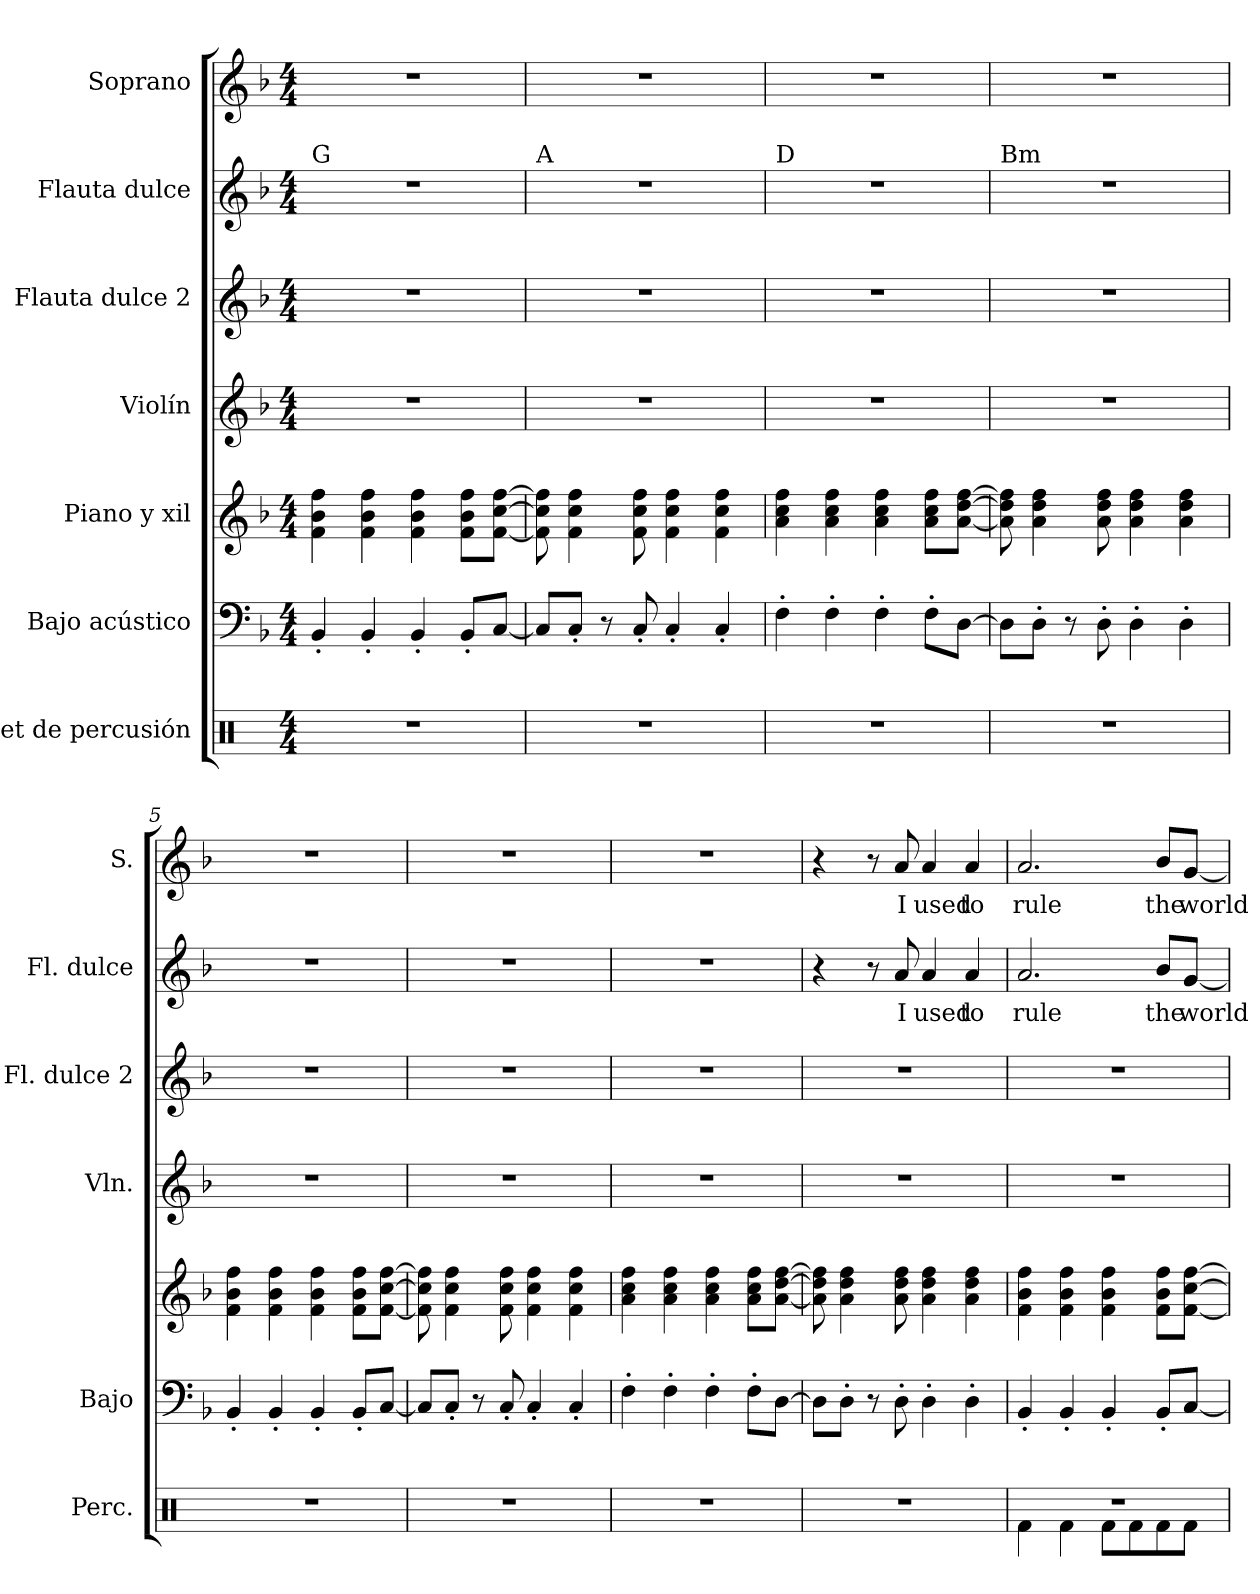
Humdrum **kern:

**kern	**kern	**kern	**kern	**kern	**kern	**text	**kern	**text
*part7	*part6	*part5	*part4	*part3	*part2	*part2	*part1	*part1
*staff7	*staff6	*staff5	*staff4	*staff3	*staff2	*staff2	*staff1	*staff1
*I"Set de percusión	*I"Bajo acústico	*I"Piano y xil	*I"Violín	*I"Flauta dulce 2	*I"Flauta dulce	*	*I"Soprano	*
*I'Perc.	*I'Bajo	*	*I'Vln.	*I'Fl. dulce 2	*I'Fl. dulce	*	*I'S.	*
*clefX	*clefF4	*clefG2	*clefG2	*clefG2	*clefG2	*	*clefG2	*
*k[]	*k[b-]	*k[b-]	*k[b-]	*k[b-]	*k[b-]	*	*k[b-]	*
*M4/4	*M4/4	*M4/4	*M4/4	*M4/4	*M4/4	*	*M4/4	*
*MM140	*MM140	*MM140	*MM140	*MM140	*MM140	*	*MM140	*
=1	=1	=1	=1	=1	=1	=1	=1	=1
!	!	!	!	!	!LO:TX:a:t=G	!	!	!
1r	4BB-'/	4f\ 4b-\ 4ff\	1r	1r	1r	.	1r	.
.	4BB-'/	4f\ 4b-\ 4ff\	.	.	.	.	.	.
.	4BB-'/	4f\ 4b-\ 4ff\	.	.	.	.	.	.
.	8BB-'/L	8f\ 8b-\ 8ff\L	.	.	.	.	.	.
.	[8C/J	[8f\ [8cc\ [8ff\J	.	.	.	.	.	.
=2	=2	=2	=2	=2	=2	=2	=2	=2
!	!	!	!	!	!LO:TX:a:t=A	!	!	!
1r	8C/L]	8f\] 8cc\] 8ff\]	1r	1r	1r	.	1r	.
.	8C'/J	4f\ 4cc\ 4ff\	.	.	.	.	.	.
.	8r	.	.	.	.	.	.	.
.	8C'/	8f\ 8cc\ 8ff\	.	.	.	.	.	.
.	4C'/	4f\ 4cc\ 4ff\	.	.	.	.	.	.
.	4C'/	4f\ 4cc\ 4ff\	.	.	.	.	.	.
=3	=3	=3	=3	=3	=3	=3	=3	=3
!	!	!	!	!	!LO:TX:a:t=D	!	!	!
1r	4F'\	4a\ 4cc\ 4ff\	1r	1r	1r	.	1r	.
.	4F'\	4a\ 4cc\ 4ff\	.	.	.	.	.	.
.	4F'\	4a\ 4cc\ 4ff\	.	.	.	.	.	.
.	8F'\L	8a\ 8cc\ 8ff\L	.	.	.	.	.	.
.	[8D\J	[8a\ [8dd\ [8ff\J	.	.	.	.	.	.
=4	=4	=4	=4	=4	=4	=4	=4	=4
!	!	!	!	!	!LO:TX:a:t=Bm	!	!	!
1r	8D\L]	8a\] 8dd\] 8ff\]	1r	1r	1r	.	1r	.
.	8D'\J	4a\ 4dd\ 4ff\	.	.	.	.	.	.
.	8r	.	.	.	.	.	.	.
.	8D'\	8a\ 8dd\ 8ff\	.	.	.	.	.	.
.	4D'\	4a\ 4dd\ 4ff\	.	.	.	.	.	.
.	4D'\	4a\ 4dd\ 4ff\	.	.	.	.	.	.
=5	=5	=5	=5	=5	=5	=5	=5	=5
1r	4BB-'/	4f\ 4b-\ 4ff\	1r	1r	1r	.	1r	.
.	4BB-'/	4f\ 4b-\ 4ff\	.	.	.	.	.	.
.	4BB-'/	4f\ 4b-\ 4ff\	.	.	.	.	.	.
.	8BB-'/L	8f\ 8b-\ 8ff\L	.	.	.	.	.	.
.	[8C/J	[8f\ [8cc\ [8ff\J	.	.	.	.	.	.
=6	=6	=6	=6	=6	=6	=6	=6	=6
1r	8C/L]	8f\] 8cc\] 8ff\]	1r	1r	1r	.	1r	.
.	8C'/J	4f\ 4cc\ 4ff\	.	.	.	.	.	.
.	8r	.	.	.	.	.	.	.
.	8C'/	8f\ 8cc\ 8ff\	.	.	.	.	.	.
.	4C'/	4f\ 4cc\ 4ff\	.	.	.	.	.	.
.	4C'/	4f\ 4cc\ 4ff\	.	.	.	.	.	.
=7	=7	=7	=7	=7	=7	=7	=7	=7
1r	4F'\	4a\ 4cc\ 4ff\	1r	1r	1r	.	1r	.
.	4F'\	4a\ 4cc\ 4ff\	.	.	.	.	.	.
.	4F'\	4a\ 4cc\ 4ff\	.	.	.	.	.	.
.	8F'\L	8a\ 8cc\ 8ff\L	.	.	.	.	.	.
.	[8D\J	[8a\ [8dd\ [8ff\J	.	.	.	.	.	.
!!LO:LB:g=z
=8	=8	=8	=8	=8	=8	=8	=8	=8
1r	8D\L]	8a\] 8dd\] 8ff\]	1r	1r	4r	.	4r	.
.	8D'\J	4a\ 4dd\ 4ff\	.	.	.	.	.	.
.	8r	.	.	.	8r	.	8r	.
!	!	!	!	!	!	!LO:LY:b	!	!LO:LY:b
.	8D'\	8a\ 8dd\ 8ff\	.	.	8a/	I	8a/	I
!	!	!	!	!	!	!LO:LY:b	!	!LO:LY:b
.	4D'\	4a\ 4dd\ 4ff\	.	.	4a/	used	4a/	used
!	!	!	!	!	!	!LO:LY:b	!	!LO:LY:b
.	4D'\	4a\ 4dd\ 4ff\	.	.	4a/	to	4a/	to
=9	=9	=9	=9	=9	=9	=9	=9	=9
*^	*	*	*	*	*	*	*	*
!	!	!	!	!	!	!	!LO:LY:b	!	!LO:LY:b
1r	4Rf\	4BB-'/	4f\ 4b-\ 4ff\	1r	1r	2.a/	rule	2.a/	rule
.	4Rf\	4BB-'/	4f\ 4b-\ 4ff\	.	.	.	.	.	.
.	8Rf\L	4BB-'/	4f\ 4b-\ 4ff\	.	.	.	.	.	.
.	8Rf\	.	.	.	.	.	.	.	.
!	!	!	!	!	!	!	!LO:LY:b	!	!LO:LY:b
.	8Rf\	8BB-'/L	8f\ 8b-\ 8ff\L	.	.	8b-/L	the	8b-/L	the
!	!	!	!	!	!	!	!LO:LY:b	!	!LO:LY:b
.	8Rf\J	[8C/J	[8f\ [8cc\ [8ff\J	.	.	[8g/J	world	[8g/J	world
*v	*v	*	*	*	*	*	*	*	*
=	=	=	=	=	=	=	=	=
*-	*-	*-	*-	*-	*-	*-	*-	*-
